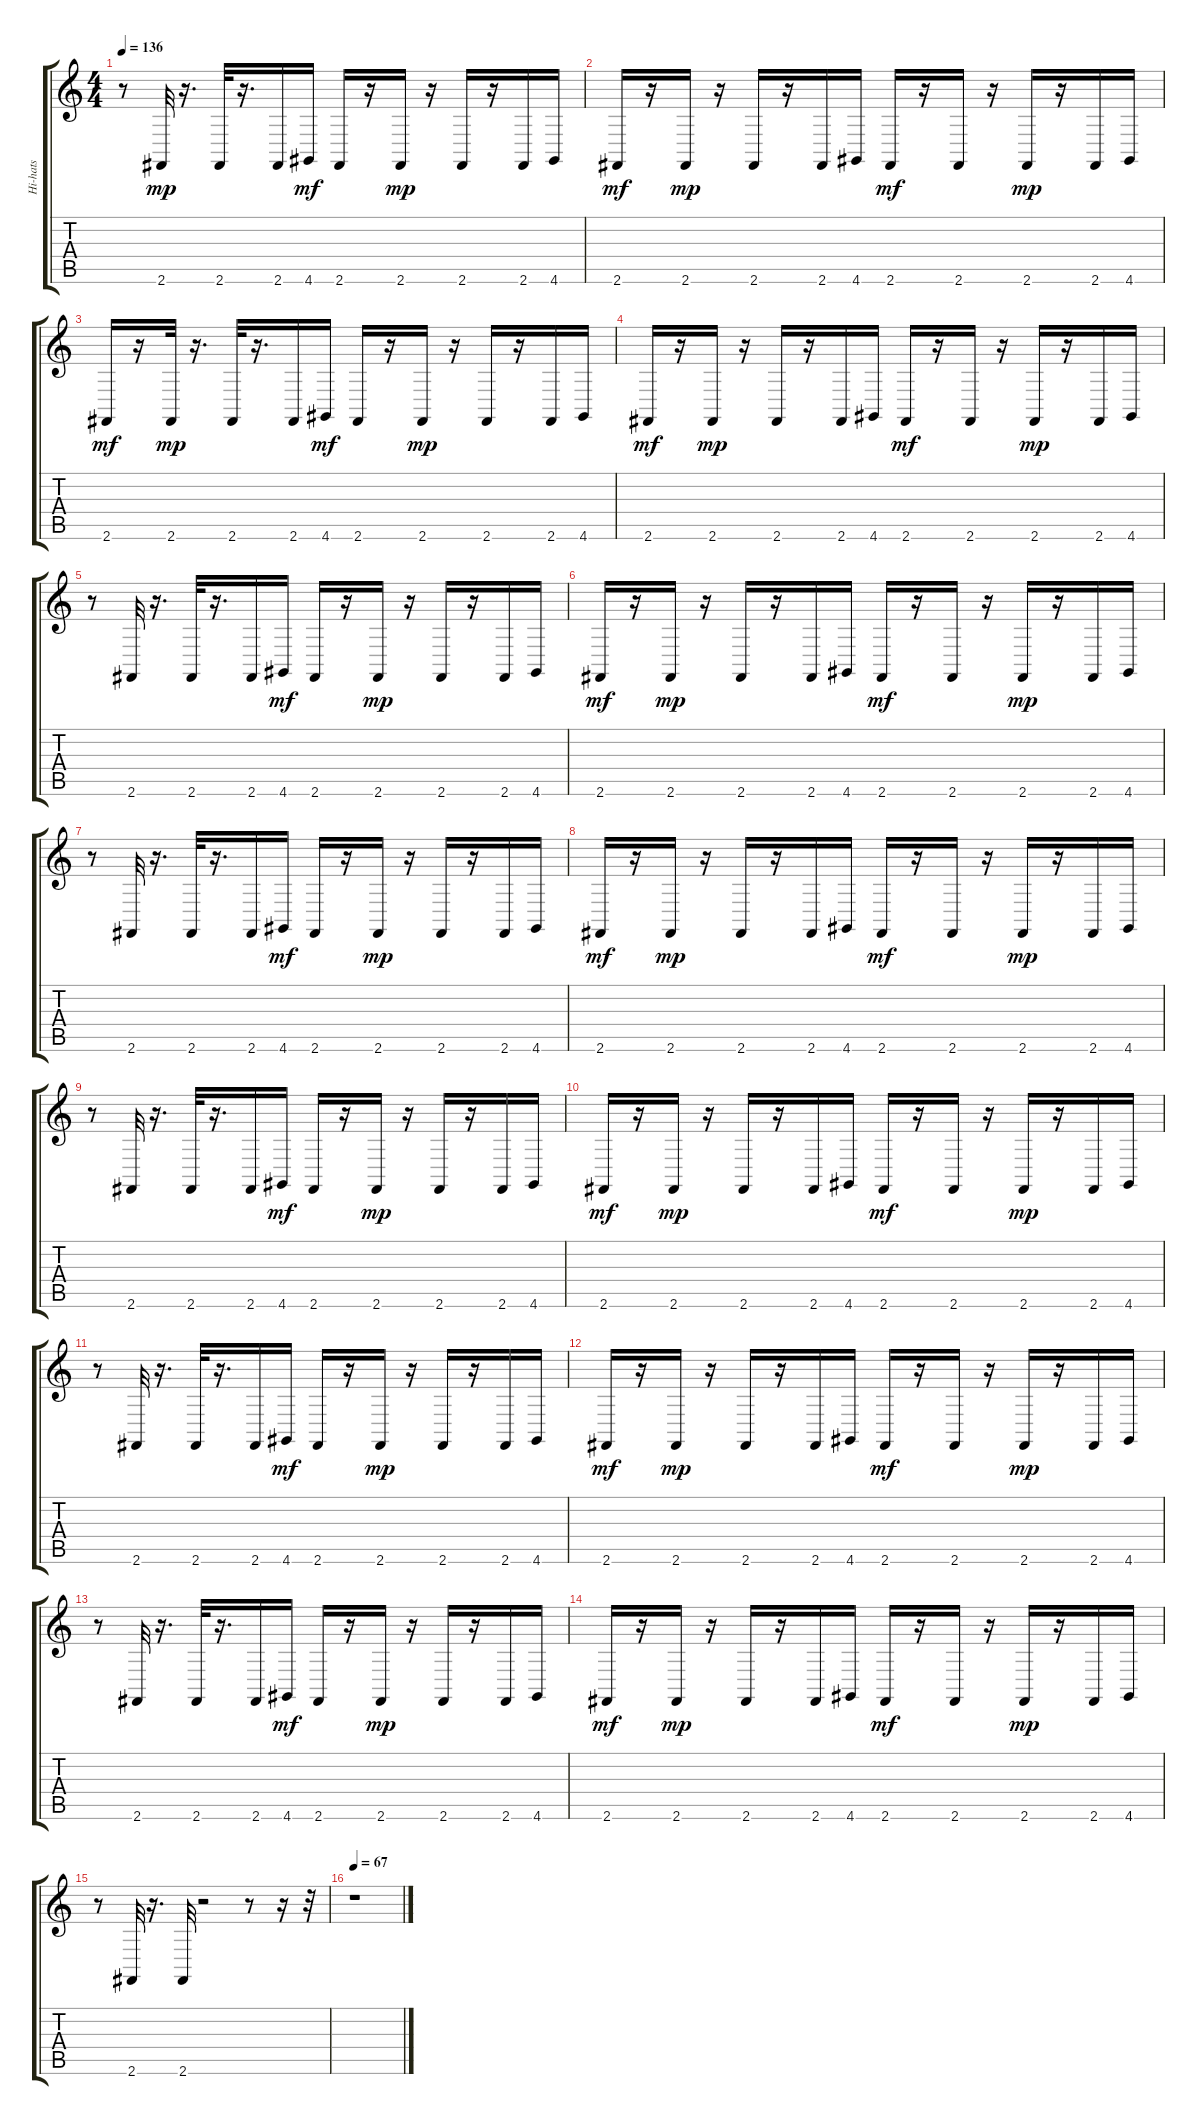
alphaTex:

\track ("Hi-hats" "Hi-hats") {instrument acousticgrandpiano}
\staff {score tabs}
\tuning (E4 B3 G3 D3 A2 E2) {hide}
\ts (4 4)
\tempo 136
\clef g2
\ks c
r.8{dy mp} 2.6.32 r.16{d} 2.6.32 r.16{d} 2.6.16 4.6.16{dy mf} 2.6.16 r.16 2.6.16{dy mp} r.16 2.6.16 r.16 2.6.16 4.6.16 |
2.6.16{dy mf} r.16 2.6.16{dy mp} r.16 2.6.16 r.16 2.6.16 4.6.16 2.6.16{dy mf} r.16 2.6.16 r.16 2.6.16{dy mp} r.16 2.6.16 4.6.16 |
2.6.16{dy mf} r.16 2.6.32{dy mp} r.16{d} 2.6.32 r.16{d} 2.6.16 4.6.16{dy mf} 2.6.16 r.16 2.6.16{dy mp} r.16 2.6.16 r.16 2.6.16 4.6.16 |
2.6.16{dy mf} r.16 2.6.16{dy mp} r.16 2.6.16 r.16 2.6.16 4.6.16 2.6.16{dy mf} r.16 2.6.16 r.16 2.6.16{dy mp} r.16 2.6.16 4.6.16 |
r.8 2.6.32 r.16{d} 2.6.32 r.16{d} 2.6.16 4.6.16{dy mf} 2.6.16 r.16 2.6.16{dy mp} r.16 2.6.16 r.16 2.6.16 4.6.16 |
2.6.16{dy mf} r.16 2.6.16{dy mp} r.16 2.6.16 r.16 2.6.16 4.6.16 2.6.16{dy mf} r.16 2.6.16 r.16 2.6.16{dy mp} r.16 2.6.16 4.6.16 |
r.8 2.6.32 r.16{d} 2.6.32 r.16{d} 2.6.16 4.6.16{dy mf} 2.6.16 r.16 2.6.16{dy mp} r.16 2.6.16 r.16 2.6.16 4.6.16 |
2.6.16{dy mf} r.16 2.6.16{dy mp} r.16 2.6.16 r.16 2.6.16 4.6.16 2.6.16{dy mf} r.16 2.6.16 r.16 2.6.16{dy mp} r.16 2.6.16 4.6.16 |
r.8 2.6.32 r.16{d} 2.6.32 r.16{d} 2.6.16 4.6.16{dy mf} 2.6.16 r.16 2.6.16{dy mp} r.16 2.6.16 r.16 2.6.16 4.6.16 |
2.6.16{dy mf} r.16 2.6.16{dy mp} r.16 2.6.16 r.16 2.6.16 4.6.16 2.6.16{dy mf} r.16 2.6.16 r.16 2.6.16{dy mp} r.16 2.6.16 4.6.16 |
r.8 2.6.32 r.16{d} 2.6.32 r.16{d} 2.6.16 4.6.16{dy mf} 2.6.16 r.16 2.6.16{dy mp} r.16 2.6.16 r.16 2.6.16 4.6.16 |
2.6.16{dy mf} r.16 2.6.16{dy mp} r.16 2.6.16 r.16 2.6.16 4.6.16 2.6.16{dy mf} r.16 2.6.16 r.16 2.6.16{dy mp} r.16 2.6.16 4.6.16 |
r.8 2.6.32 r.16{d} 2.6.32 r.16{d} 2.6.16 4.6.16{dy mf} 2.6.16 r.16 2.6.16{dy mp} r.16 2.6.16 r.16 2.6.16 4.6.16 |
2.6.16{dy mf} r.16 2.6.16{dy mp} r.16 2.6.16 r.16 2.6.16 4.6.16 2.6.16{dy mf} r.16 2.6.16 r.16 2.6.16{dy mp} r.16 2.6.16 4.6.16 |
r.8 2.6.32 r.16{d} 2.6.32 r.2 r.8 r.16 r.32 |
\tempo 67
r.1
